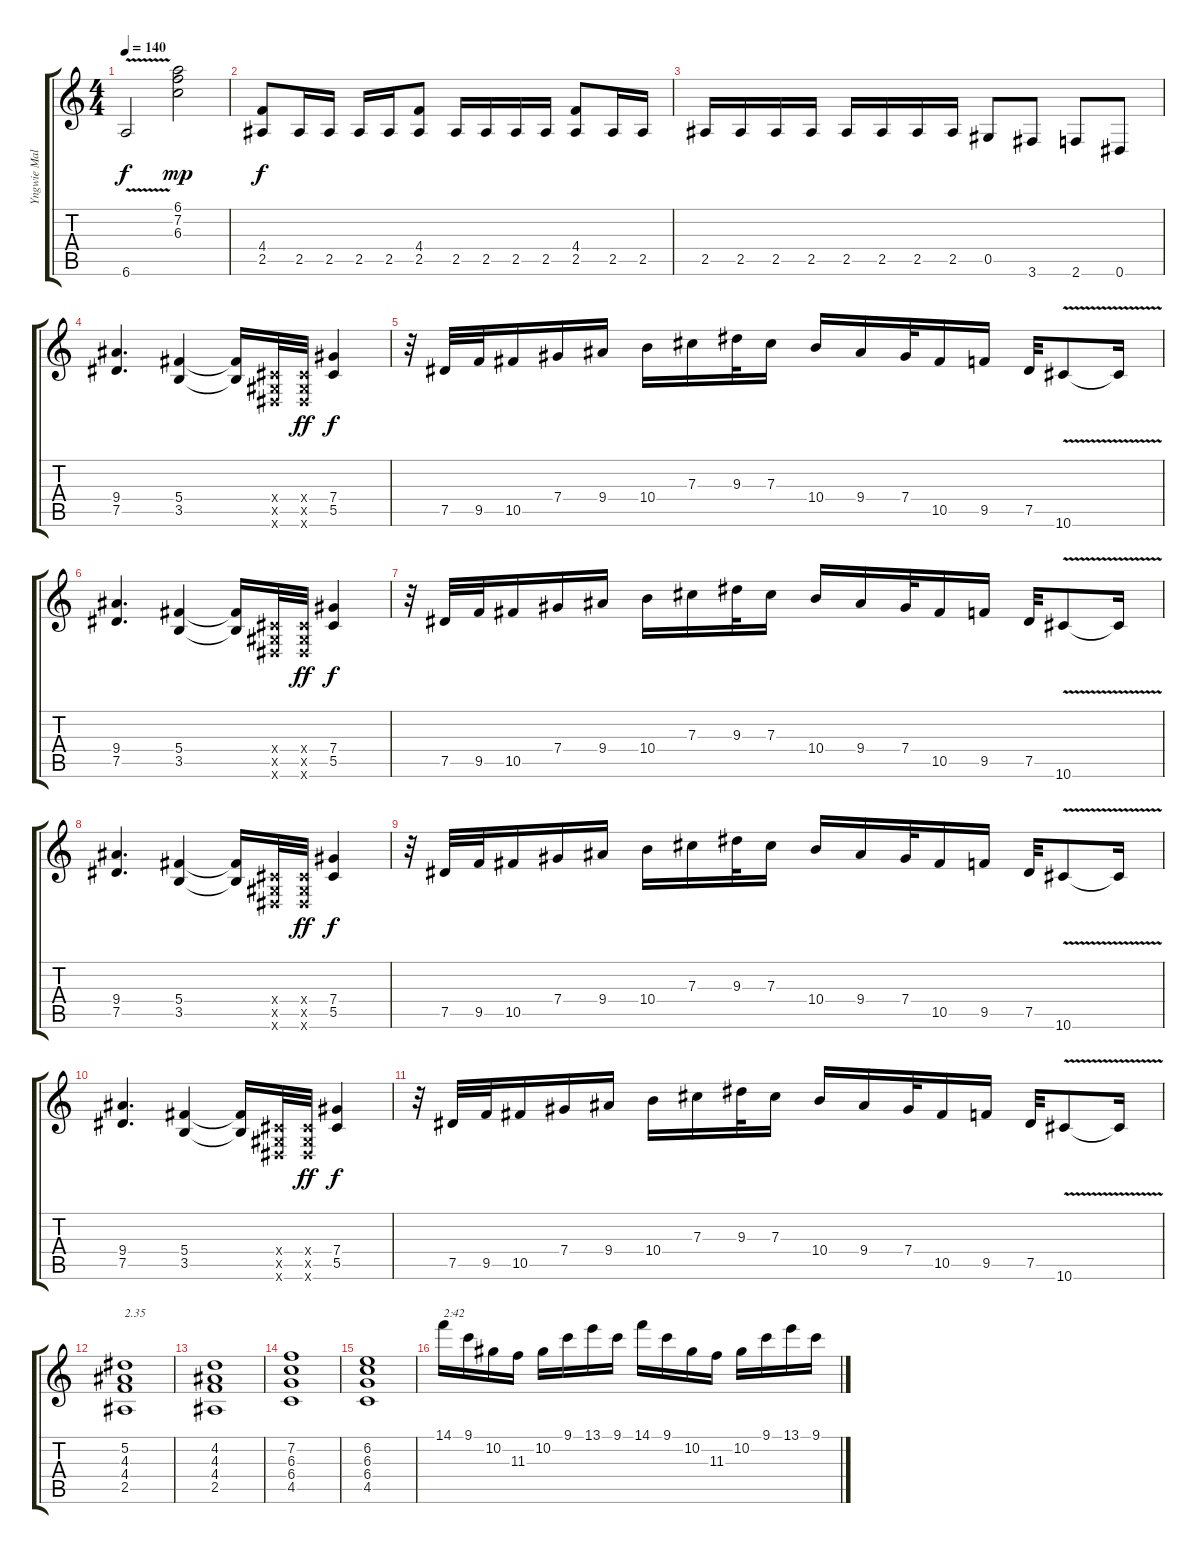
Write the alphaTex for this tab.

\track ("Yngwie Malmsteen" "Yngwie Mal") {instrument distortionguitar}
\staff {score tabs}
\tuning (Eb4 Bb3 Gb3 Db3 Ab2 Eb2) {hide}
\ts (4 4)
\tempo 140
\clef g2
\ks c
6.6{v}.2{dy f} (6.1 7.2 6.3).2{dy mp} |
(4.4 2.5).8{dy f} 2.5.16 2.5.16 2.5.16 2.5.16 (4.4 2.5).8 2.5.16 2.5.16 2.5.16 2.5.16 (4.4 2.5).8 2.5.16 2.5.16 |
2.5.16 2.5.16 2.5.16 2.5.16 2.5.16 2.5.16 2.5.16 2.5.16 0.5.8 3.6.8 2.6.8 0.6.8 |
(9.4 7.5).4{d} (5.4 3.5).4 (5.4{t} 3.5{t}).16 (0.4{x} 0.5{x} 0.6{x}).32 (0.4{x} 0.5{x} 0.6{x}).32{dy ff} (7.4 5.5).4{dy f} |
r.32 7.5.32 9.5.32 10.5.16 7.4.16 9.4.16 10.4.16 7.3.16 9.3.32 7.3.16 10.4.16 9.4.16 7.4.32 10.5.16 9.5.16 7.5.32 10.6{v}.8 10.6{t}.16 |
(9.4 7.5).4{d} (5.4 3.5).4 (5.4{t} 3.5{t}).16 (0.4{x} 0.5{x} 0.6{x}).32 (0.4{x} 0.5{x} 0.6{x}).32{dy ff} (7.4 5.5).4{dy f} |
r.32 7.5.32 9.5.32 10.5.16 7.4.16 9.4.16 10.4.16 7.3.16 9.3.32 7.3.16 10.4.16 9.4.16 7.4.32 10.5.16 9.5.16 7.5.32 10.6{v}.8 10.6{t}.16 |
(9.4 7.5).4{d} (5.4 3.5).4 (5.4{t} 3.5{t}).16 (0.4{x} 0.5{x} 0.6{x}).32 (0.4{x} 0.5{x} 0.6{x}).32{dy ff} (7.4 5.5).4{dy f} |
r.32 7.5.32 9.5.32 10.5.16 7.4.16 9.4.16 10.4.16 7.3.16 9.3.32 7.3.16 10.4.16 9.4.16 7.4.32 10.5.16 9.5.16 7.5.32 10.6{v}.8 10.6{t}.16 |
(9.4 7.5).4{d} (5.4 3.5).4 (5.4{t} 3.5{t}).16 (0.4{x} 0.5{x} 0.6{x}).32 (0.4{x} 0.5{x} 0.6{x}).32{dy ff} (7.4 5.5).4{dy f} |
r.32 7.5.32 9.5.32 10.5.16 7.4.16 9.4.16 10.4.16 7.3.16 9.3.32 7.3.16 10.4.16 9.4.16 7.4.32 10.5.16 9.5.16 7.5.32 10.6{v}.8 10.6{t}.16 |
(5.2 4.3 4.4 2.5).1{txt "2.35"} |
(4.2 4.3 4.4 2.5).1 |
(7.2 6.3 6.4 4.5).1 |
(6.2 6.3 6.4 4.5).1 |
14.1.16{txt "2:42" instrument overdrivenguitar} 9.1.16 10.2.16 11.3.16 10.2.16 9.1.16 13.1.16 9.1.16 14.1.16 9.1.16 10.2.16 11.3.16 10.2.16 9.1.16 13.1.16 9.1.16
